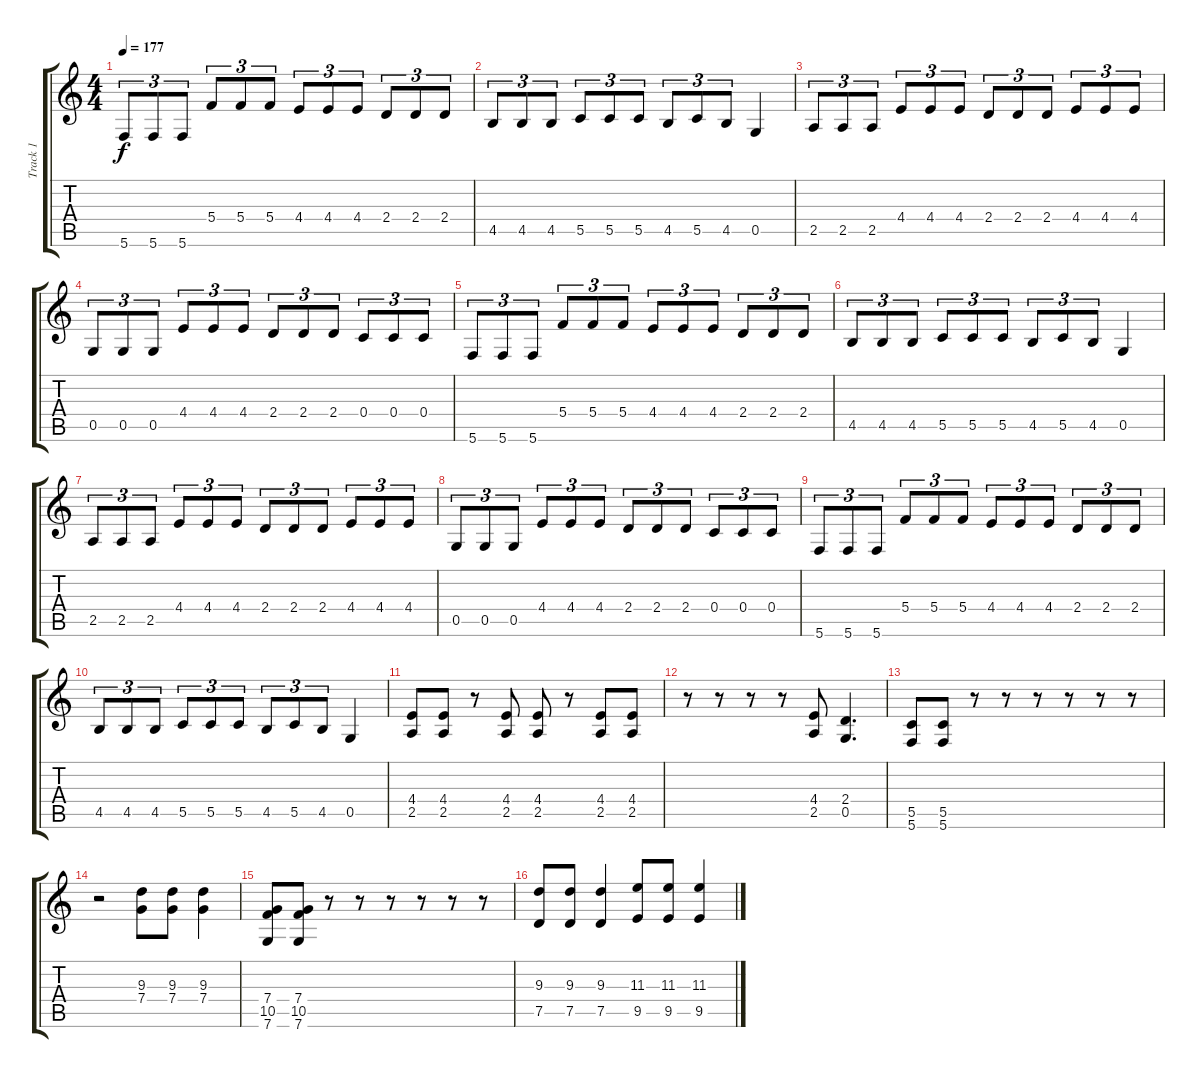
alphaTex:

\track ("Track 1" "Track 1") {instrument distortionguitar}
\staff {score tabs}
\tuning (D4 A3 F3 C3 G2 C2) {hide}
\ts (4 4)
\tempo 177
\clef g2
\ks c
5.6.8{tu (3 2) dy f} 5.6.8{tu (3 2)} 5.6.8{tu (3 2)} 5.4.8{tu (3 2)} 5.4.8{tu (3 2)} 5.4.8{tu (3 2)} 4.4.8{tu (3 2)} 4.4.8{tu (3 2)} 4.4.8{tu (3 2)} 2.4.8{tu (3 2)} 2.4.8{tu (3 2)} 2.4.8{tu (3 2)} |
4.5.8{tu (3 2)} 4.5.8{tu (3 2)} 4.5.8{tu (3 2)} 5.5.8{tu (3 2)} 5.5.8{tu (3 2)} 5.5.8{tu (3 2)} 4.5.8{tu (3 2)} 5.5.8{tu (3 2)} 4.5.8{tu (3 2)} 0.5.4 |
2.5.8{tu (3 2)} 2.5.8{tu (3 2)} 2.5.8{tu (3 2)} 4.4.8{tu (3 2)} 4.4.8{tu (3 2)} 4.4.8{tu (3 2)} 2.4.8{tu (3 2)} 2.4.8{tu (3 2)} 2.4.8{tu (3 2)} 4.4.8{tu (3 2)} 4.4.8{tu (3 2)} 4.4.8{tu (3 2)} |
0.5.8{tu (3 2)} 0.5.8{tu (3 2)} 0.5.8{tu (3 2)} 4.4.8{tu (3 2)} 4.4.8{tu (3 2)} 4.4.8{tu (3 2)} 2.4.8{tu (3 2)} 2.4.8{tu (3 2)} 2.4.8{tu (3 2)} 0.4.8{tu (3 2)} 0.4.8{tu (3 2)} 0.4.8{tu (3 2)} |
5.6.8{tu (3 2)} 5.6.8{tu (3 2)} 5.6.8{tu (3 2)} 5.4.8{tu (3 2)} 5.4.8{tu (3 2)} 5.4.8{tu (3 2)} 4.4.8{tu (3 2)} 4.4.8{tu (3 2)} 4.4.8{tu (3 2)} 2.4.8{tu (3 2)} 2.4.8{tu (3 2)} 2.4.8{tu (3 2)} |
4.5.8{tu (3 2)} 4.5.8{tu (3 2)} 4.5.8{tu (3 2)} 5.5.8{tu (3 2)} 5.5.8{tu (3 2)} 5.5.8{tu (3 2)} 4.5.8{tu (3 2)} 5.5.8{tu (3 2)} 4.5.8{tu (3 2)} 0.5.4 |
2.5.8{tu (3 2)} 2.5.8{tu (3 2)} 2.5.8{tu (3 2)} 4.4.8{tu (3 2)} 4.4.8{tu (3 2)} 4.4.8{tu (3 2)} 2.4.8{tu (3 2)} 2.4.8{tu (3 2)} 2.4.8{tu (3 2)} 4.4.8{tu (3 2)} 4.4.8{tu (3 2)} 4.4.8{tu (3 2)} |
0.5.8{tu (3 2)} 0.5.8{tu (3 2)} 0.5.8{tu (3 2)} 4.4.8{tu (3 2)} 4.4.8{tu (3 2)} 4.4.8{tu (3 2)} 2.4.8{tu (3 2)} 2.4.8{tu (3 2)} 2.4.8{tu (3 2)} 0.4.8{tu (3 2)} 0.4.8{tu (3 2)} 0.4.8{tu (3 2)} |
5.6.8{tu (3 2)} 5.6.8{tu (3 2)} 5.6.8{tu (3 2)} 5.4.8{tu (3 2)} 5.4.8{tu (3 2)} 5.4.8{tu (3 2)} 4.4.8{tu (3 2)} 4.4.8{tu (3 2)} 4.4.8{tu (3 2)} 2.4.8{tu (3 2)} 2.4.8{tu (3 2)} 2.4.8{tu (3 2)} |
4.5.8{tu (3 2)} 4.5.8{tu (3 2)} 4.5.8{tu (3 2)} 5.5.8{tu (3 2)} 5.5.8{tu (3 2)} 5.5.8{tu (3 2)} 4.5.8{tu (3 2)} 5.5.8{tu (3 2)} 4.5.8{tu (3 2)} 0.5.4 |
(4.4 2.5).8 (4.4 2.5).8 r.8 (4.4 2.5).8 (4.4 2.5).8 r.8 (4.4 2.5).8 (4.4 2.5).8 |
r.8 r.8 r.8 r.8 (4.4 2.5).8 (2.4 0.5).4{d} |
(5.5 5.6).8 (5.5 5.6).8 r.8 r.8 r.8 r.8 r.8 r.8 |
r.2 (9.3 7.4).8 (9.3 7.4).8 (9.3 7.4).4 |
(7.4 10.5 7.6).8 (7.4 10.5 7.6).8 r.8 r.8 r.8 r.8 r.8 r.8 |
(9.3 7.5).8 (9.3 7.5).8 (9.3 7.5).4 (11.3 9.5).8 (11.3 9.5).8 (11.3 9.5).4
